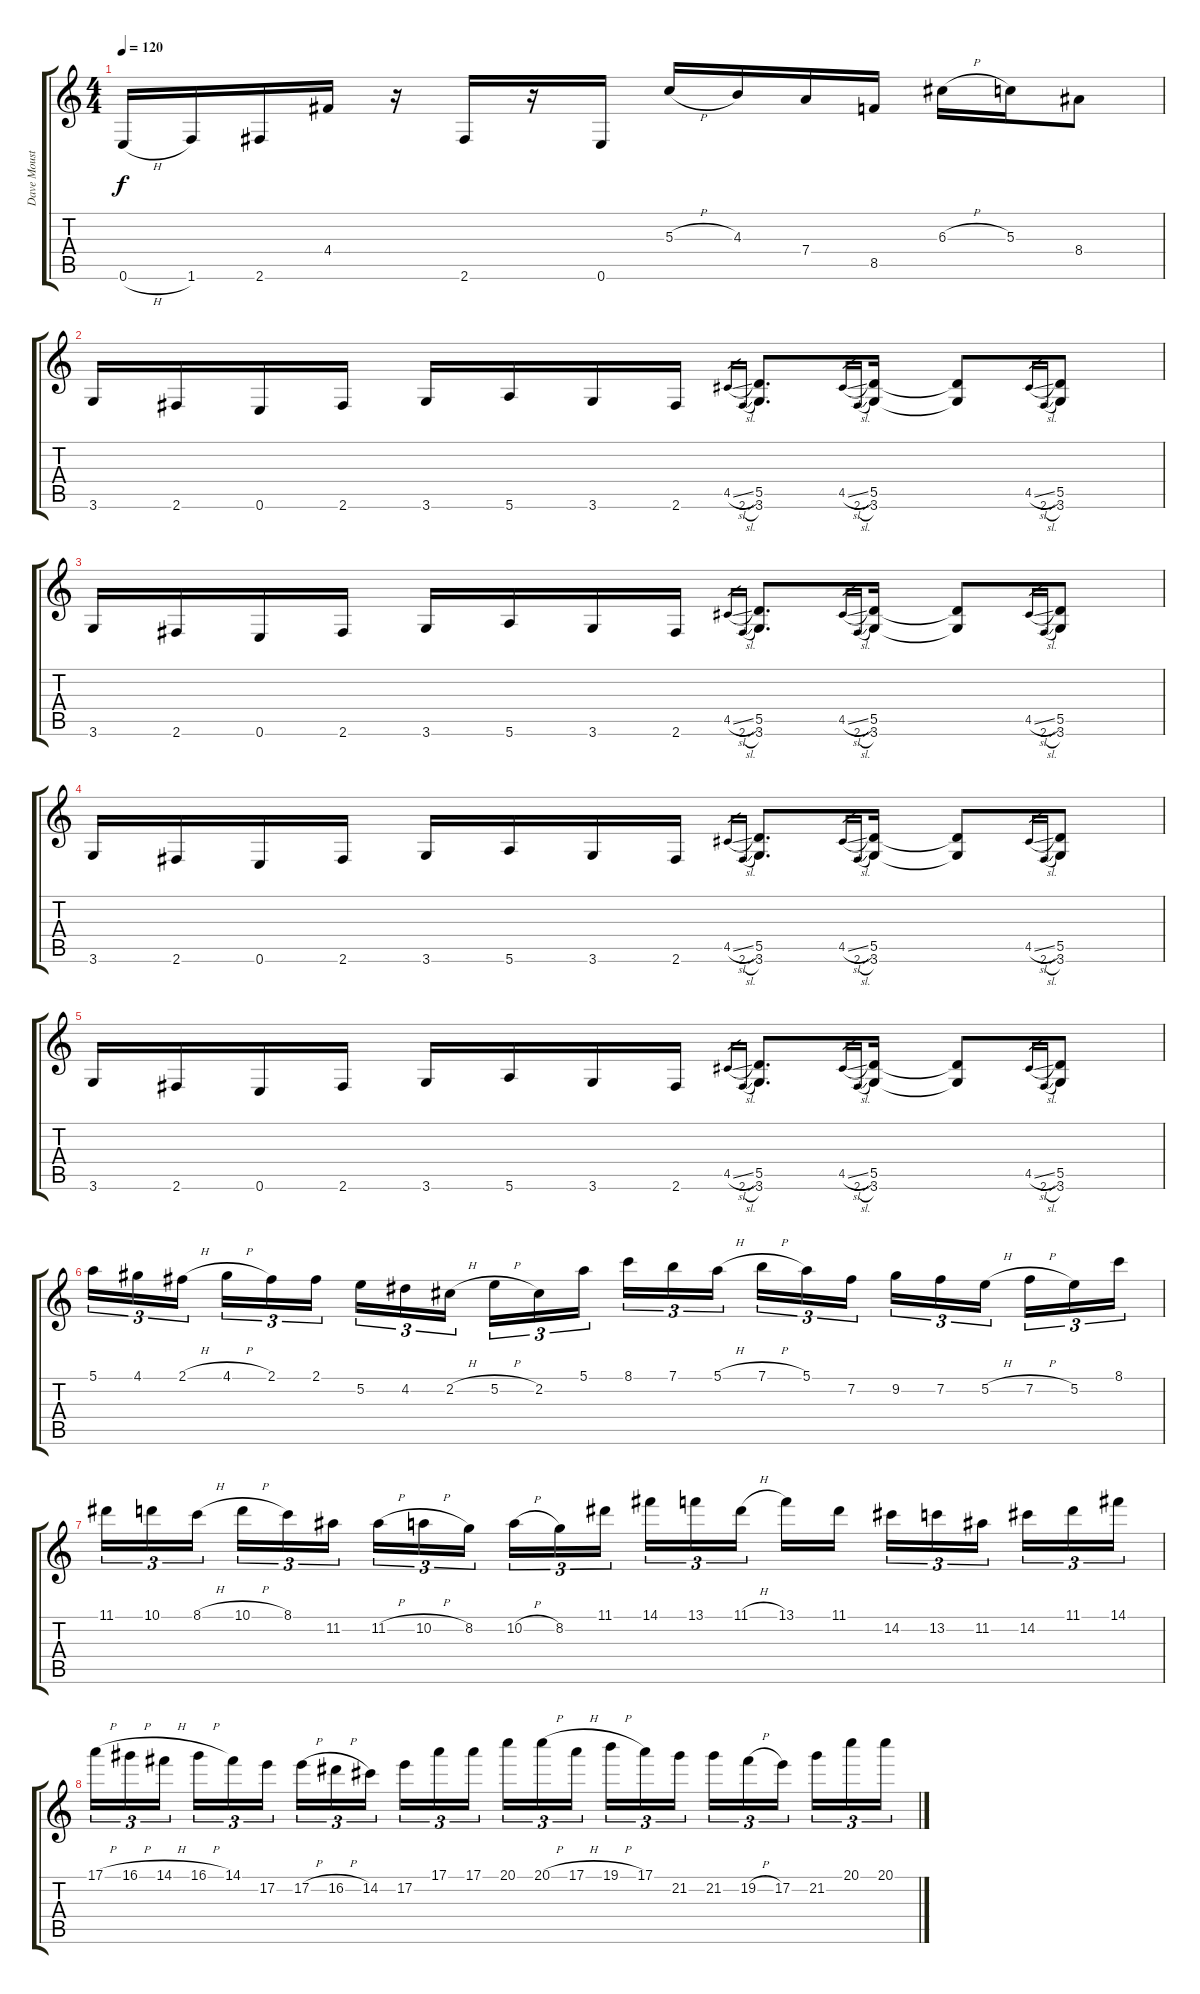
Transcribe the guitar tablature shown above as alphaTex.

\track ("Dave Moustaine" "Dave Moust") {instrument distortionguitar}
\staff {score tabs}
\tuning (E4 B3 G3 D3 A2 E2) {hide}
\ts (4 4)
\tempo 120
\clef g2
\ks c
0.6{h}.16{dy f} 1.6.16 2.6.16 4.4.16 r.16 2.6.16 r.16 0.6.16 5.3{h}.16 4.3.16 7.4.16 8.5.16 6.3{h}.16 5.3.16 8.4.8 |
3.6.16 2.6.16 0.6.16 2.6.16 3.6.16 5.6.16 3.6.16 2.6.16 4.5{sl}.16{gr} 2.6{sl}.16{gr} (5.5 3.6).8{d} 4.5{sl}.16{gr} 2.6{sl}.16{gr} (5.5 3.6).16 (5.5{t} 3.6{t}).8 4.5{sl}.16{gr} 2.6{sl}.16{gr} (5.5 3.6).8 |
3.6.16 2.6.16 0.6.16 2.6.16 3.6.16 5.6.16 3.6.16 2.6.16 4.5{sl}.16{gr} 2.6{sl}.16{gr} (5.5 3.6).8{d} 4.5{sl}.16{gr} 2.6{sl}.16{gr} (5.5 3.6).16 (5.5{t} 3.6{t}).8 4.5{sl}.16{gr} 2.6{sl}.16{gr} (5.5 3.6).8 |
3.6.16 2.6.16 0.6.16 2.6.16 3.6.16 5.6.16 3.6.16 2.6.16 4.5{sl}.16{gr} 2.6{sl}.16{gr} (5.5 3.6).8{d} 4.5{sl}.16{gr} 2.6{sl}.16{gr} (5.5 3.6).16 (5.5{t} 3.6{t}).8 4.5{sl}.16{gr} 2.6{sl}.16{gr} (5.5 3.6).8 |
3.6.16 2.6.16 0.6.16 2.6.16 3.6.16 5.6.16 3.6.16 2.6.16 4.5{sl}.16{gr} 2.6{sl}.16{gr} (5.5 3.6).8{d} 4.5{sl}.16{gr} 2.6{sl}.16{gr} (5.5 3.6).16 (5.5{t} 3.6{t}).8 4.5{sl}.16{gr} 2.6{sl}.16{gr} (5.5 3.6).8 |
5.1.16{tu (3 2)} 4.1.16{tu (3 2)} 2.1{h}.16{tu (3 2) beam splitsecondary} 4.1{h}.16{tu (3 2)} 2.1.16{tu (3 2)} 2.1.16{tu (3 2)} 5.2.16{tu (3 2)} 4.2.16{tu (3 2)} 2.2{h}.16{tu (3 2) beam splitsecondary} 5.2{h}.16{tu (3 2)} 2.2.16{tu (3 2)} 5.1.16{tu (3 2)} 8.1.16{tu (3 2)} 7.1.16{tu (3 2)} 5.1{h}.16{tu (3 2) beam splitsecondary} 7.1{h}.16{tu (3 2)} 5.1.16{tu (3 2)} 7.2.16{tu (3 2)} 9.2.16{tu (3 2)} 7.2.16{tu (3 2)} 5.2{h}.16{tu (3 2) beam splitsecondary} 7.2{h}.16{tu (3 2)} 5.2.16{tu (3 2)} 8.1.16{tu (3 2)} |
11.1.16{tu (3 2)} 10.1.16{tu (3 2)} 8.1{h}.16{tu (3 2) beam splitsecondary} 10.1{h}.16{tu (3 2)} 8.1.16{tu (3 2)} 11.2.16{tu (3 2)} 11.2{h}.16{tu (3 2)} 10.2{h}.16{tu (3 2)} 8.2.16{tu (3 2) beam splitsecondary} 10.2{h}.16{tu (3 2)} 8.2.16{tu (3 2)} 11.1.16{tu (3 2)} 14.1.16{tu (3 2)} 13.1.16{tu (3 2)} 11.1{h}.16{tu (3 2) beam splitsecondary} 13.1.16 11.1.16 14.2.16{tu (3 2)} 13.2.16{tu (3 2)} 11.2.16{tu (3 2) beam splitsecondary} 14.2.16{tu (3 2)} 11.1.16{tu (3 2)} 14.1.16{tu (3 2)} |
17.1{h}.16{tu (3 2)} 16.1{h}.16{tu (3 2)} 14.1{h}.16{tu (3 2) beam splitsecondary} 16.1{h}.16{tu (3 2)} 14.1.16{tu (3 2)} 17.2.16{tu (3 2)} 17.2{h}.16{tu (3 2)} 16.2{h}.16{tu (3 2)} 14.2.16{tu (3 2) beam splitsecondary} 17.2.16{tu (3 2)} 17.1.16{tu (3 2)} 17.1.16{tu (3 2)} 20.1.16{tu (3 2)} 20.1{h}.16{tu (3 2)} 17.1{h}.16{tu (3 2) beam splitsecondary} 19.1{h}.16{tu (3 2)} 17.1.16{tu (3 2)} 21.2.16{tu (3 2)} 21.2.16{tu (3 2)} 19.2{h}.16{tu (3 2)} 17.2.16{tu (3 2) beam splitsecondary} 21.2.16{tu (3 2)} 20.1.16{tu (3 2)} 20.1.16{tu (3 2)}
